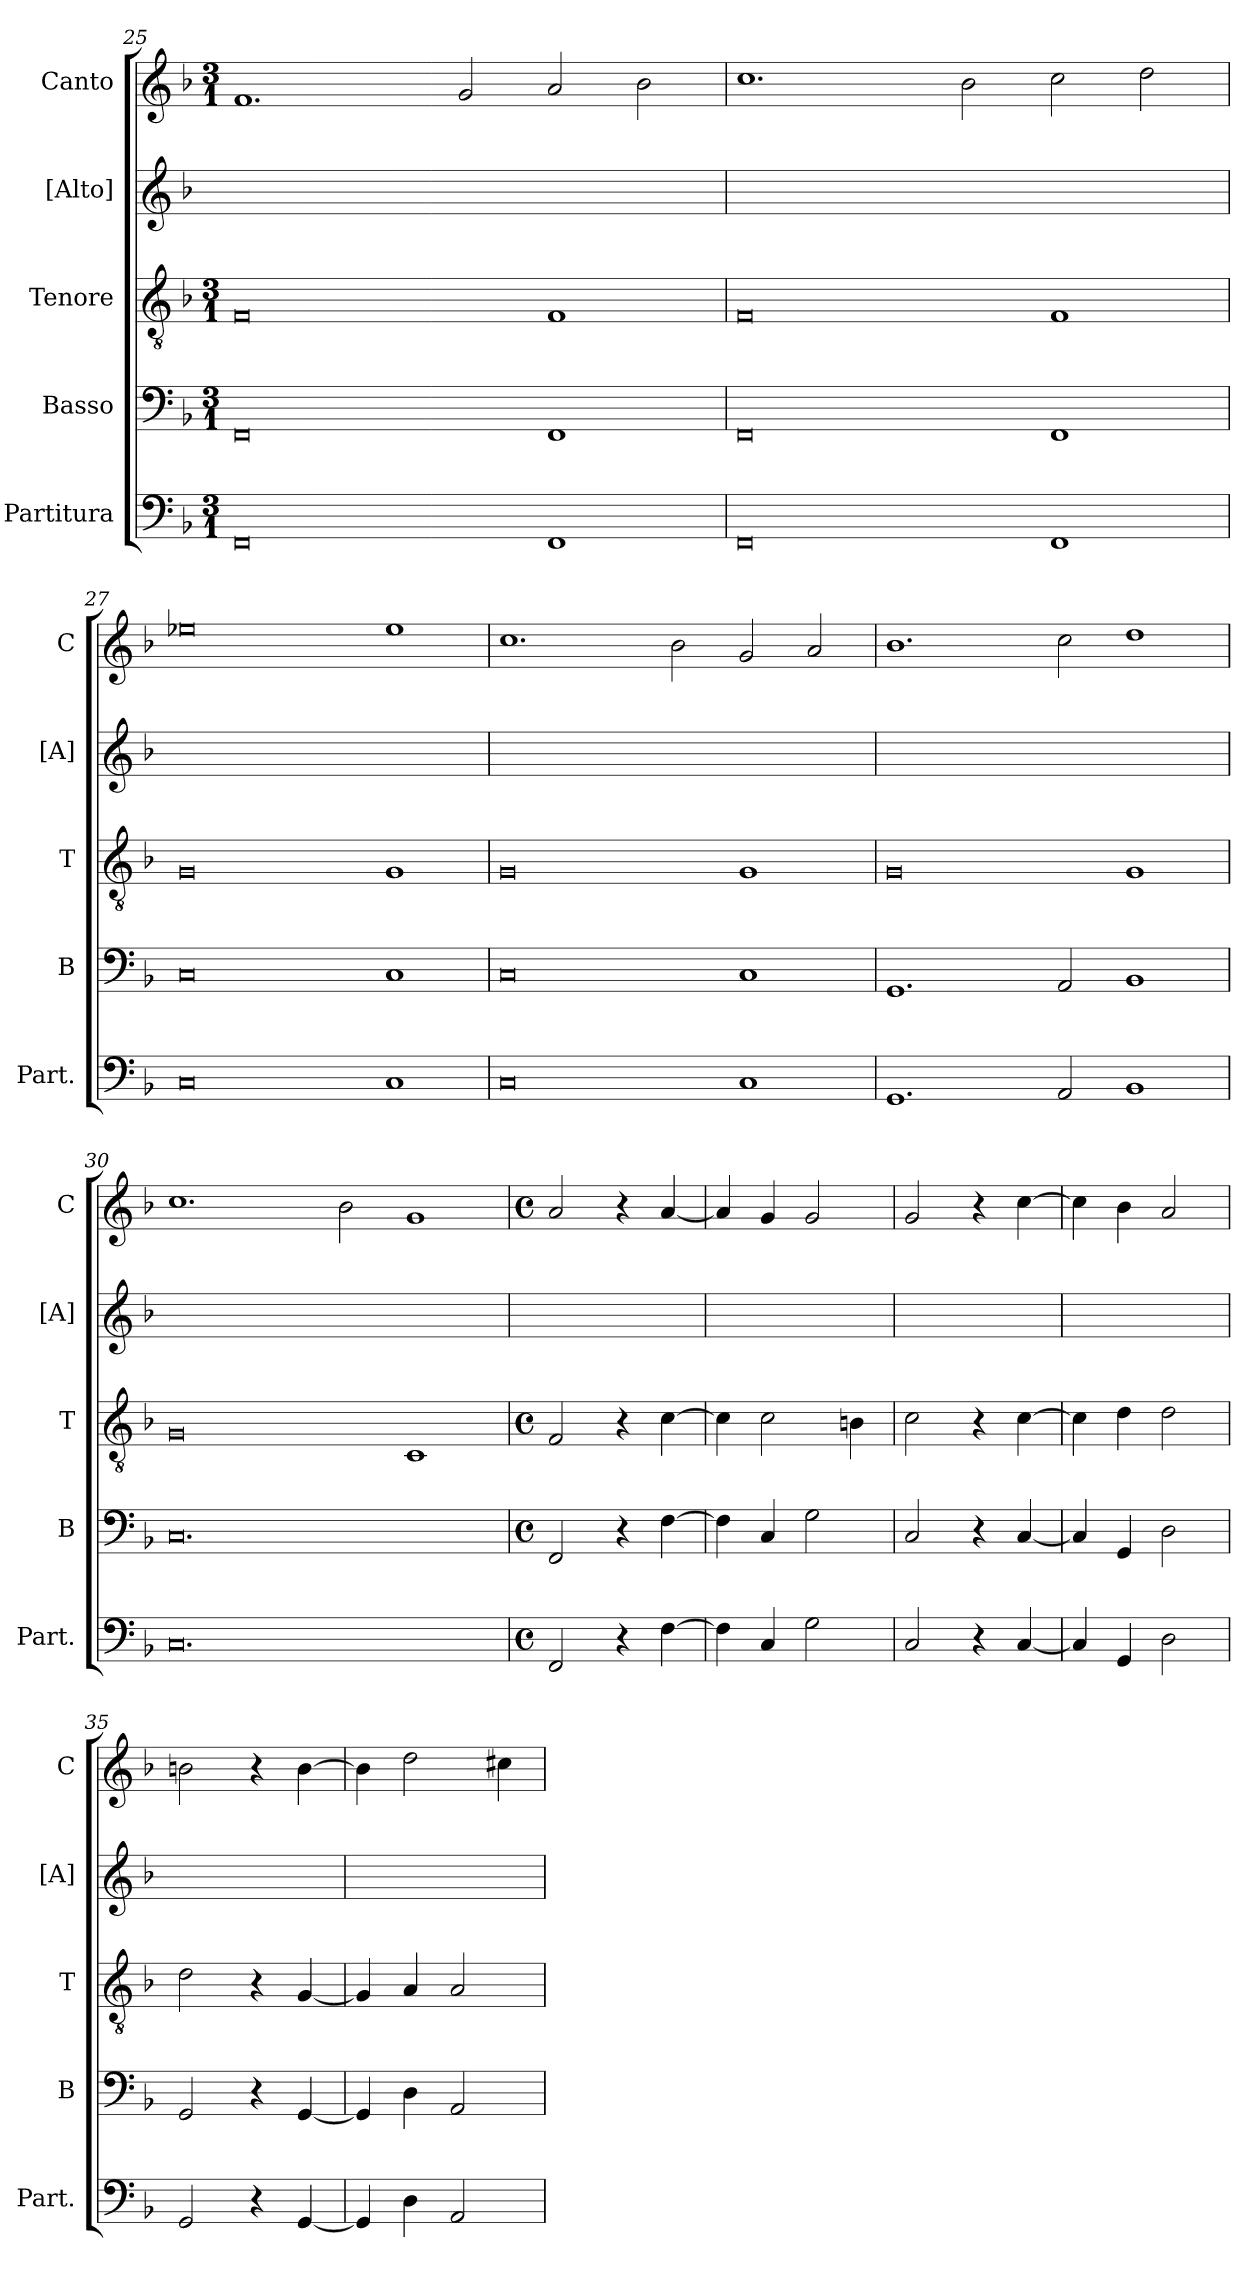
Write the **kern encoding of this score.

**kern	**kern	**kern	**kern	**kern
*part5	*part4	*part3	*part2	*part1
*staff5	*staff4	*staff3	*staff2	*staff1
*I"Partitura	*I"Basso	*I"Tenore	*I"[Alto]	*I"Canto
*I'Part.	*I'B	*I'T	*I'[A]	*I'C
*clefF4	*clefF4	*clefGv2	*clefG2	*clefG2
*k[b-]	*k[b-]	*k[b-]	*k[b-]	*k[b-]
*F:	*F:	*F:	*F:	*F:
*M3/1	*M3/1	*M3/1	*	*M3/1
=25	=25	=25	=25	=25
0FF	0FF	0F	1ryy	1.f
.	.	.	0ryy	.
.	.	.	.	2g/
1FF	1FF	1F	.	2a/
.	.	.	.	2b-\
=26	=26	=26	=26	=26
0FF	0FF	0F	1ryy	1.cc
.	.	.	0ryy	.
.	.	.	.	2b-\
1FF	1FF	1F	.	2cc\
.	.	.	.	2dd\
=27	=27	=27	=27	=27
0C	0C	0G	1ryy	0ee-X
.	.	.	0ryy	.
1C	1C	1G	.	1ee-
=28	=28	=28	=28	=28
0C	0C	0G	1ryy	1.cc
.	.	.	0ryy	.
.	.	.	.	2b-\
1C	1C	1G	.	2g/
.	.	.	.	2a/
=29	=29	=29	=29	=29
1.GG	1.GG	0G	1ryy	1.b-
.	.	.	0ryy	.
2AA/	2AA/	.	.	2cc\
1BB->	1BB-	1G	.	1dd
=30	=30	=30	=30	=30
0.C	0.C	0G	1ryy	1.cc
.	.	.	0ryy	.
.	.	.	.	2b-\
.	.	1C	.	1g
=31	=31	=31	=31	=31
*M4/4	*M4/4	*M4/4	*	*M4/4
*met(c)	*met(c)	*met(c)	*	*met(c)
*	*	*	*	*MM120
2FF/	2FF/	2F/	1ryy	2a/
4r	4r	4r	.	4r
[4F\	[4F\	[4c\	.	[4a/
=32	=32	=32	=32	=32
4F\]	4F\]	4c\]	1ryy	4a/]
4C/	4C/	2c\	.	4g/
2G\	2G\	.	.	2g/
.	.	4Bn\	.	.
=33	=33	=33	=33	=33
2C/	2C/	2c\	1ryy	2g/
4r	4r	4r	.	4r
[4C/	[4C/	[4c\	.	[4cc\
=34	=34	=34	=34	=34
4C/]	4C/]	4c\]	1ryy	4cc\]
4GG/	4GG/	4d\	.	4b-\
2D\	2D\	2d\	.	2a/
=35	=35	=35	=35	=35
2GG/	2GG/	2d\	1ryy	2bn\
4r	4r	4r	.	4r
[4GG/	[4GG/	[4G/	.	[4b\
=36	=36	=36	=36	=36
4GG/]	4GG/]	4G/]	1ryy	4b\]
4D\	4D\	4A/	.	2dd\
2AA/	2AA/	2A/	.	.
.	.	.	.	4cc#X\
=	=	=	=	=
*-	*-	*-	*-	*-
